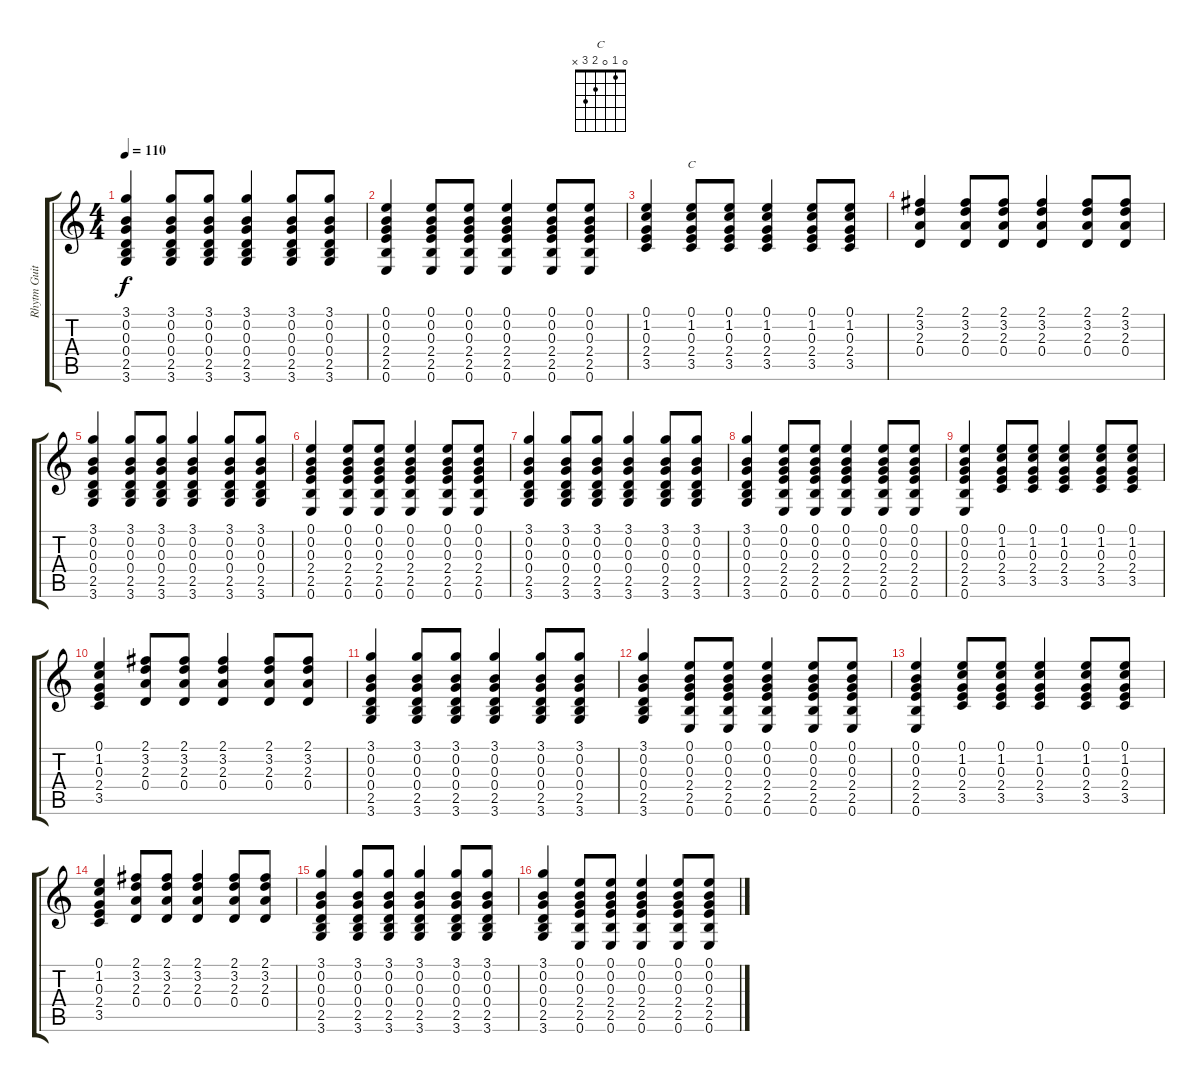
\track ("Rhytm Guitar" "Rhytm Guit") {instrument acousticguitarsteel}
\staff {score tabs}
\tuning (E4 B3 G3 D3 A2 E2) {hide}
\chord ("C" 0 1 0 2 3 x)
\ts (4 4)
\tempo 110
\clef g2
\ks c
(3.1 0.2 0.3 0.4 2.5 3.6).4{dy f} (3.1 0.2 0.3 0.4 2.5 3.6).8 (3.1 0.2 0.3 0.4 2.5 3.6).8 (3.1 0.2 0.3 0.4 2.5 3.6).4 (3.1 0.2 0.3 0.4 2.5 3.6).8 (3.1 0.2 0.3 0.4 2.5 3.6).8 |
(0.1 0.2 0.3 2.4 2.5 0.6).4 (0.1 0.2 0.3 2.4 2.5 0.6).8 (0.1 0.2 0.3 2.4 2.5 0.6).8 (0.1 0.2 0.3 2.4 2.5 0.6).4 (0.1 0.2 0.3 2.4 2.5 0.6).8 (0.1 0.2 0.3 2.4 2.5 0.6).8 |
(0.1 1.2 0.3 2.4 3.5).4 (0.1 1.2 0.3 2.4 3.5).8{ch "C"} (0.1 1.2 0.3 2.4 3.5).8 (0.1 1.2 0.3 2.4 3.5).4 (0.1 1.2 0.3 2.4 3.5).8 (0.1 1.2 0.3 2.4 3.5).8 |
(2.1 3.2 2.3 0.4).4 (2.1 3.2 2.3 0.4).8 (2.1 3.2 2.3 0.4).8 (2.1 3.2 2.3 0.4).4 (2.1 3.2 2.3 0.4).8 (2.1 3.2 2.3 0.4).8 |
(3.1 0.2 0.3 0.4 2.5 3.6).4 (3.1 0.2 0.3 0.4 2.5 3.6).8 (3.1 0.2 0.3 0.4 2.5 3.6).8 (3.1 0.2 0.3 0.4 2.5 3.6).4 (3.1 0.2 0.3 0.4 2.5 3.6).8 (3.1 0.2 0.3 0.4 2.5 3.6).8 |
(0.1 0.2 0.3 2.4 2.5 0.6).4 (0.1 0.2 0.3 2.4 2.5 0.6).8 (0.1 0.2 0.3 2.4 2.5 0.6).8 (0.1 0.2 0.3 2.4 2.5 0.6).4 (0.1 0.2 0.3 2.4 2.5 0.6).8 (0.1 0.2 0.3 2.4 2.5 0.6).8 |
(3.1 0.2 0.3 0.4 2.5 3.6).4 (3.1 0.2 0.3 0.4 2.5 3.6).8 (3.1 0.2 0.3 0.4 2.5 3.6).8 (3.1 0.2 0.3 0.4 2.5 3.6).4 (3.1 0.2 0.3 0.4 2.5 3.6).8 (3.1 0.2 0.3 0.4 2.5 3.6).8 |
(3.1 0.2 0.3 0.4 2.5 3.6).4 (0.1 0.2 0.3 2.4 2.5 0.6).8 (0.1 0.2 0.3 2.4 2.5 0.6).8 (0.1 0.2 0.3 2.4 2.5 0.6).4 (0.1 0.2 0.3 2.4 2.5 0.6).8 (0.1 0.2 0.3 2.4 2.5 0.6).8 |
(0.1 0.2 0.3 2.4 2.5 0.6).4 (0.1 1.2 0.3 2.4 3.5).8 (0.1 1.2 0.3 2.4 3.5).8 (0.1 1.2 0.3 2.4 3.5).4 (0.1 1.2 0.3 2.4 3.5).8 (0.1 1.2 0.3 2.4 3.5).8 |
(0.1 1.2 0.3 2.4 3.5).4 (2.1 3.2 2.3 0.4).8 (2.1 3.2 2.3 0.4).8 (2.1 3.2 2.3 0.4).4 (2.1 3.2 2.3 0.4).8 (2.1 3.2 2.3 0.4).8 |
(3.1 0.2 0.3 0.4 2.5 3.6).4 (3.1 0.2 0.3 0.4 2.5 3.6).8 (3.1 0.2 0.3 0.4 2.5 3.6).8 (3.1 0.2 0.3 0.4 2.5 3.6).4 (3.1 0.2 0.3 0.4 2.5 3.6).8 (3.1 0.2 0.3 0.4 2.5 3.6).8 |
(3.1 0.2 0.3 0.4 2.5 3.6).4 (0.1 0.2 0.3 2.4 2.5 0.6).8 (0.1 0.2 0.3 2.4 2.5 0.6).8 (0.1 0.2 0.3 2.4 2.5 0.6).4 (0.1 0.2 0.3 2.4 2.5 0.6).8 (0.1 0.2 0.3 2.4 2.5 0.6).8 |
(0.1 0.2 0.3 2.4 2.5 0.6).4 (0.1 1.2 0.3 2.4 3.5).8 (0.1 1.2 0.3 2.4 3.5).8 (0.1 1.2 0.3 2.4 3.5).4 (0.1 1.2 0.3 2.4 3.5).8 (0.1 1.2 0.3 2.4 3.5).8 |
(0.1 1.2 0.3 2.4 3.5).4 (2.1 3.2 2.3 0.4).8 (2.1 3.2 2.3 0.4).8 (2.1 3.2 2.3 0.4).4 (2.1 3.2 2.3 0.4).8 (2.1 3.2 2.3 0.4).8 |
(3.1 0.2 0.3 0.4 2.5 3.6).4 (3.1 0.2 0.3 0.4 2.5 3.6).8 (3.1 0.2 0.3 0.4 2.5 3.6).8 (3.1 0.2 0.3 0.4 2.5 3.6).4 (3.1 0.2 0.3 0.4 2.5 3.6).8 (3.1 0.2 0.3 0.4 2.5 3.6).8 |
(3.1 0.2 0.3 0.4 2.5 3.6).4 (0.1 0.2 0.3 2.4 2.5 0.6).8 (0.1 0.2 0.3 2.4 2.5 0.6).8 (0.1 0.2 0.3 2.4 2.5 0.6).4 (0.1 0.2 0.3 2.4 2.5 0.6).8 (0.1 0.2 0.3 2.4 2.5 0.6).8
